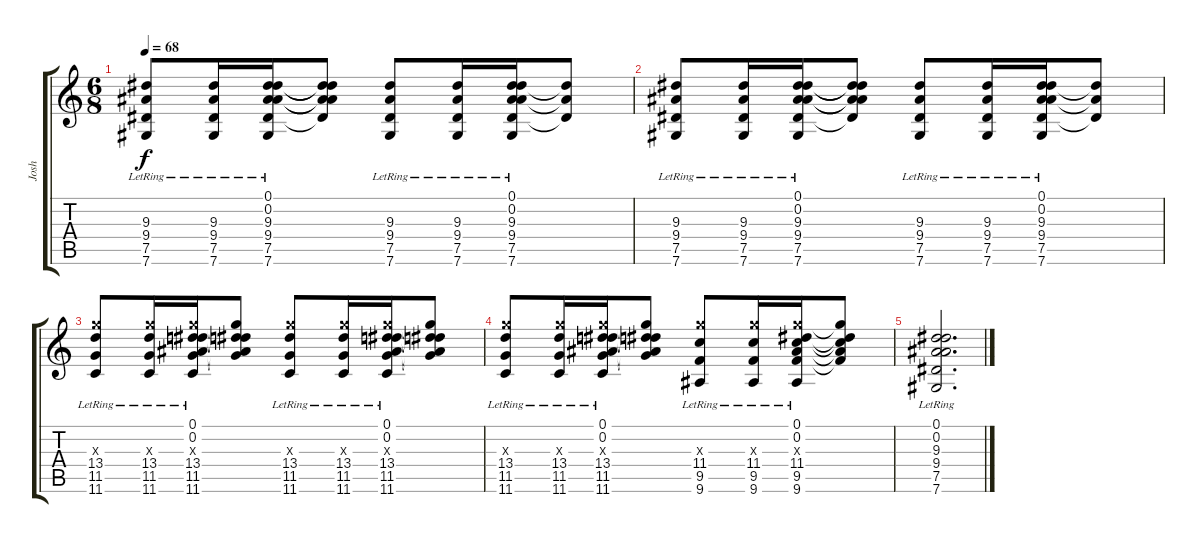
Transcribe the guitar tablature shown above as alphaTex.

\track ("Josh" "Josh") {instrument acousticguitarsteel}
\staff {score tabs}
\tuning (Eb4 Bb3 Gb3 Db3 Ab2 Db2) {hide}
\ts (6 8)
\tempo 68
\clef g2
\ks c
(9.3{lr} 9.4{lr} 7.5{lr} 7.6{lr}).8{dy f} (9.3{lr} 9.4{lr} 7.5{lr} 7.6{lr}).16 (0.1{lr} 0.2{lr} 9.3{lr} 9.4{lr} 7.5{lr} 7.6{lr}).16 (0.1{t} 0.2{t} 9.3{t} 9.4{t} 7.5{t}).8 (9.3{lr} 9.4{lr} 7.5{lr} 7.6{lr}).8 (9.3{lr} 9.4{lr} 7.5{lr} 7.6{lr}).16 (0.1{lr} 0.2{lr} 9.3{lr} 9.4{lr} 7.5{lr} 7.6{lr}).16 (9.3{t} 9.4{t} 7.5{t}).8 |
(9.3{lr} 9.4{lr} 7.5{lr} 7.6{lr}).8 (9.3{lr} 9.4{lr} 7.5{lr} 7.6{lr}).16 (0.1{lr} 0.2{lr} 9.3{lr} 9.4{lr} 7.5{lr} 7.6{lr}).16 (0.1{t} 0.2{t} 9.3{t} 9.4{t} 7.5{t}).8 (9.3{lr} 9.4{lr} 7.5{lr} 7.6{lr}).8 (9.3{lr} 9.4{lr} 7.5{lr} 7.6{lr}).16 (0.1{lr} 0.2{lr} 9.3{lr} 9.4{lr} 7.5{lr} 7.6{lr}).16 (9.3{t} 9.4{t} 7.5{t}).8 |
(13.3{x} 13.4{lr} 11.5{lr} 11.6{lr}).8{volume 4} (13.3{x} 13.4{lr} 11.5{lr} 11.6{lr}).16 (0.1{lr} 0.2{lr} 13.3{x} 13.4{lr} 11.5{lr} 11.6{lr}).16 (0.1{t} 0.2{t} 13.3{t} 13.4{t} 11.5{t}).8 (13.3{x} 13.4{lr} 11.5{lr} 11.6{lr}).8 (13.3{x} 13.4{lr} 11.5{lr} 11.6{lr}).16 (0.1{lr} 0.2{lr} 13.3{x} 13.4{lr} 11.5{lr} 11.6{lr}).16 (0.1{t} 0.2{t} 13.3{t} 13.4{t} 11.5{t}).8 |
(13.3{x} 13.4{lr} 11.5{lr} 11.6{lr}).8 (13.3{x} 13.4{lr} 11.5{lr} 11.6{lr}).16 (0.1{lr} 0.2{lr} 13.3{x} 13.4{lr} 11.5{lr} 11.6{lr}).16 (0.1{t} 0.2{t} 13.3{t} 13.4{t} 11.5{t}).8 (13.3{x} 11.4{lr} 9.5{lr} 9.6{lr}).8 (13.3{x} 11.4{lr} 9.5{lr} 9.6{lr}).16 (0.1{lr} 0.2{lr} 13.3{x} 11.4{lr} 9.5{lr} 9.6{lr}).16 (0.1{t} 0.2{t} 13.3{t} 11.4{t} 9.5{t}).8 |
(0.1{lr} 0.2{lr} 9.3{lr} 9.4{lr} 7.5{lr} 7.6{lr}).2{d}
